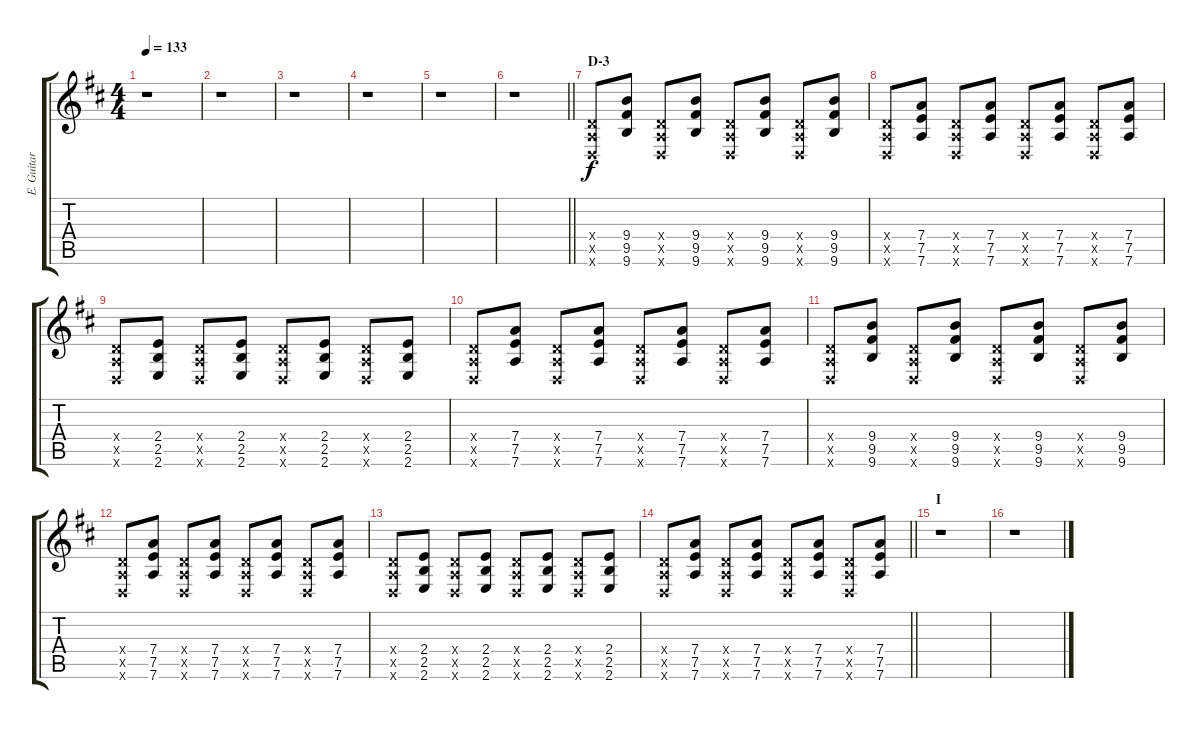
\track ("E. Guitar III" "E. Guitar ") {instrument overdrivenguitar}
\staff {score tabs}
\tuning (E4 B3 G3 D3 A2 D2) {hide}
\ts (4 4)
\tempo 133
\clef g2
\ks d
r.1{dy f} |
r.1 |
r.1 |
r.1 |
r.1 |
\barLineRight lightlight
r.1 |
\section ("" "D-3")
(0.4{x} 0.5{x} 0.6{x}).8 (9.4 9.5 9.6).8 (0.4{x} 0.5{x} 0.6{x}).8 (9.4 9.5 9.6).8 (0.4{x} 0.5{x} 0.6{x}).8 (9.4 9.5 9.6).8 (0.4{x} 0.5{x} 0.6{x}).8 (9.4 9.5 9.6).8 |
(0.4{x} 0.5{x} 0.6{x}).8 (7.4 7.5 7.6).8 (0.4{x} 0.5{x} 0.6{x}).8 (7.4 7.5 7.6).8 (0.4{x} 0.5{x} 0.6{x}).8 (7.4 7.5 7.6).8 (0.4{x} 0.5{x} 0.6{x}).8 (7.4 7.5 7.6).8 |
(0.4{x} 0.5{x} 0.6{x}).8 (2.4 2.5 2.6).8 (0.4{x} 0.5{x} 0.6{x}).8 (2.4 2.5 2.6).8 (0.4{x} 0.5{x} 0.6{x}).8 (2.4 2.5 2.6).8 (0.4{x} 0.5{x} 0.6{x}).8 (2.4 2.5 2.6).8 |
(0.4{x} 0.5{x} 0.6{x}).8 (7.4 7.5 7.6).8 (0.4{x} 0.5{x} 0.6{x}).8 (7.4 7.5 7.6).8 (0.4{x} 0.5{x} 0.6{x}).8 (7.4 7.5 7.6).8 (0.4{x} 0.5{x} 0.6{x}).8 (7.4 7.5 7.6).8 |
(0.4{x} 0.5{x} 0.6{x}).8 (9.4 9.5 9.6).8 (0.4{x} 0.5{x} 0.6{x}).8 (9.4 9.5 9.6).8 (0.4{x} 0.5{x} 0.6{x}).8 (9.4 9.5 9.6).8 (0.4{x} 0.5{x} 0.6{x}).8 (9.4 9.5 9.6).8 |
(0.4{x} 0.5{x} 0.6{x}).8 (7.4 7.5 7.6).8 (0.4{x} 0.5{x} 0.6{x}).8 (7.4 7.5 7.6).8 (0.4{x} 0.5{x} 0.6{x}).8 (7.4 7.5 7.6).8 (0.4{x} 0.5{x} 0.6{x}).8 (7.4 7.5 7.6).8 |
(0.4{x} 0.5{x} 0.6{x}).8 (2.4 2.5 2.6).8 (0.4{x} 0.5{x} 0.6{x}).8 (2.4 2.5 2.6).8 (0.4{x} 0.5{x} 0.6{x}).8 (2.4 2.5 2.6).8 (0.4{x} 0.5{x} 0.6{x}).8 (2.4 2.5 2.6).8 |
\barLineRight lightlight
(0.4{x} 0.5{x} 0.6{x}).8 (7.4 7.5 7.6).8 (0.4{x} 0.5{x} 0.6{x}).8 (7.4 7.5 7.6).8 (0.4{x} 0.5{x} 0.6{x}).8 (7.4 7.5 7.6).8 (0.4{x} 0.5{x} 0.6{x}).8 (7.4 7.5 7.6).8 |
\section ("" "I")
r.1 |
r.1
